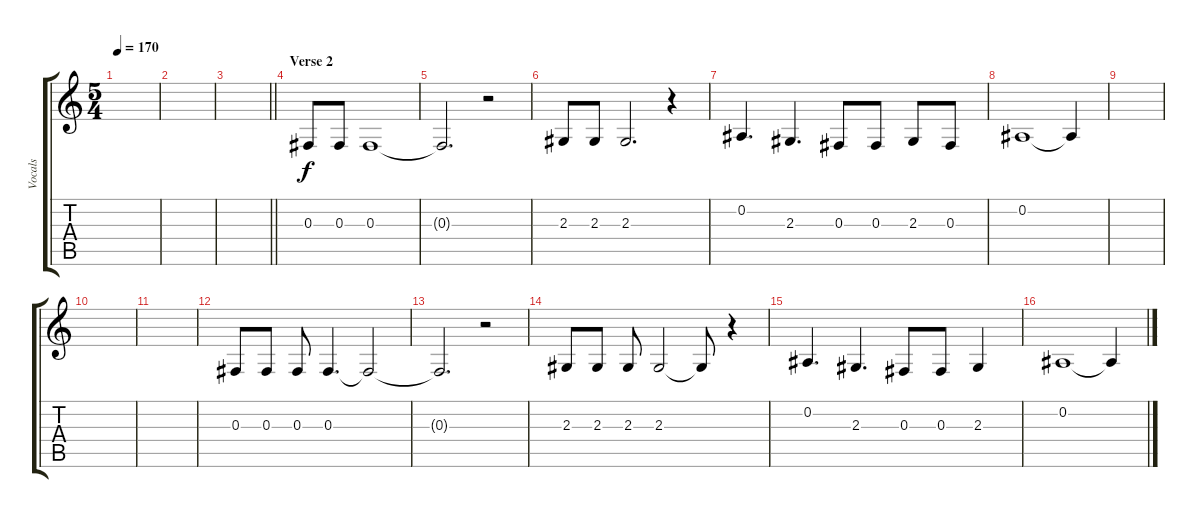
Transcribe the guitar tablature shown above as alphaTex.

\track ("Vocals" "Vocals") {instrument viola}
\staff {score tabs}
\tuning (Eb4 Bb3 Gb3 Db3 Ab2 Eb2) {hide}
\ts (5 4)
\tempo 170
\clef g2
\ks c
|
|
\barLineRight lightlight
|
\section ("" "Verse 2")
0.3.8 0.3.8 0.3.1 |
0.3{t}.2{d} r.2 |
2.3.8 2.3.8 2.3.2{d} r.4 |
0.2.4{d} 2.3.4{d} 0.3.8 0.3.8 2.3.8 0.3.8 |
0.2.1 0.2{t}.4 |
|
|
|
0.3.8 0.3.8 0.3.8 0.3.4{d} 0.3{t}.2 |
0.3{t}.2{d} r.2 |
2.3.8 2.3.8 2.3.8 2.3.2 2.3{t}.8 r.4 |
0.2.4{d} 2.3.4{d} 0.3.8 0.3.8 2.3.4 |
0.2.1 0.2{t}.4
